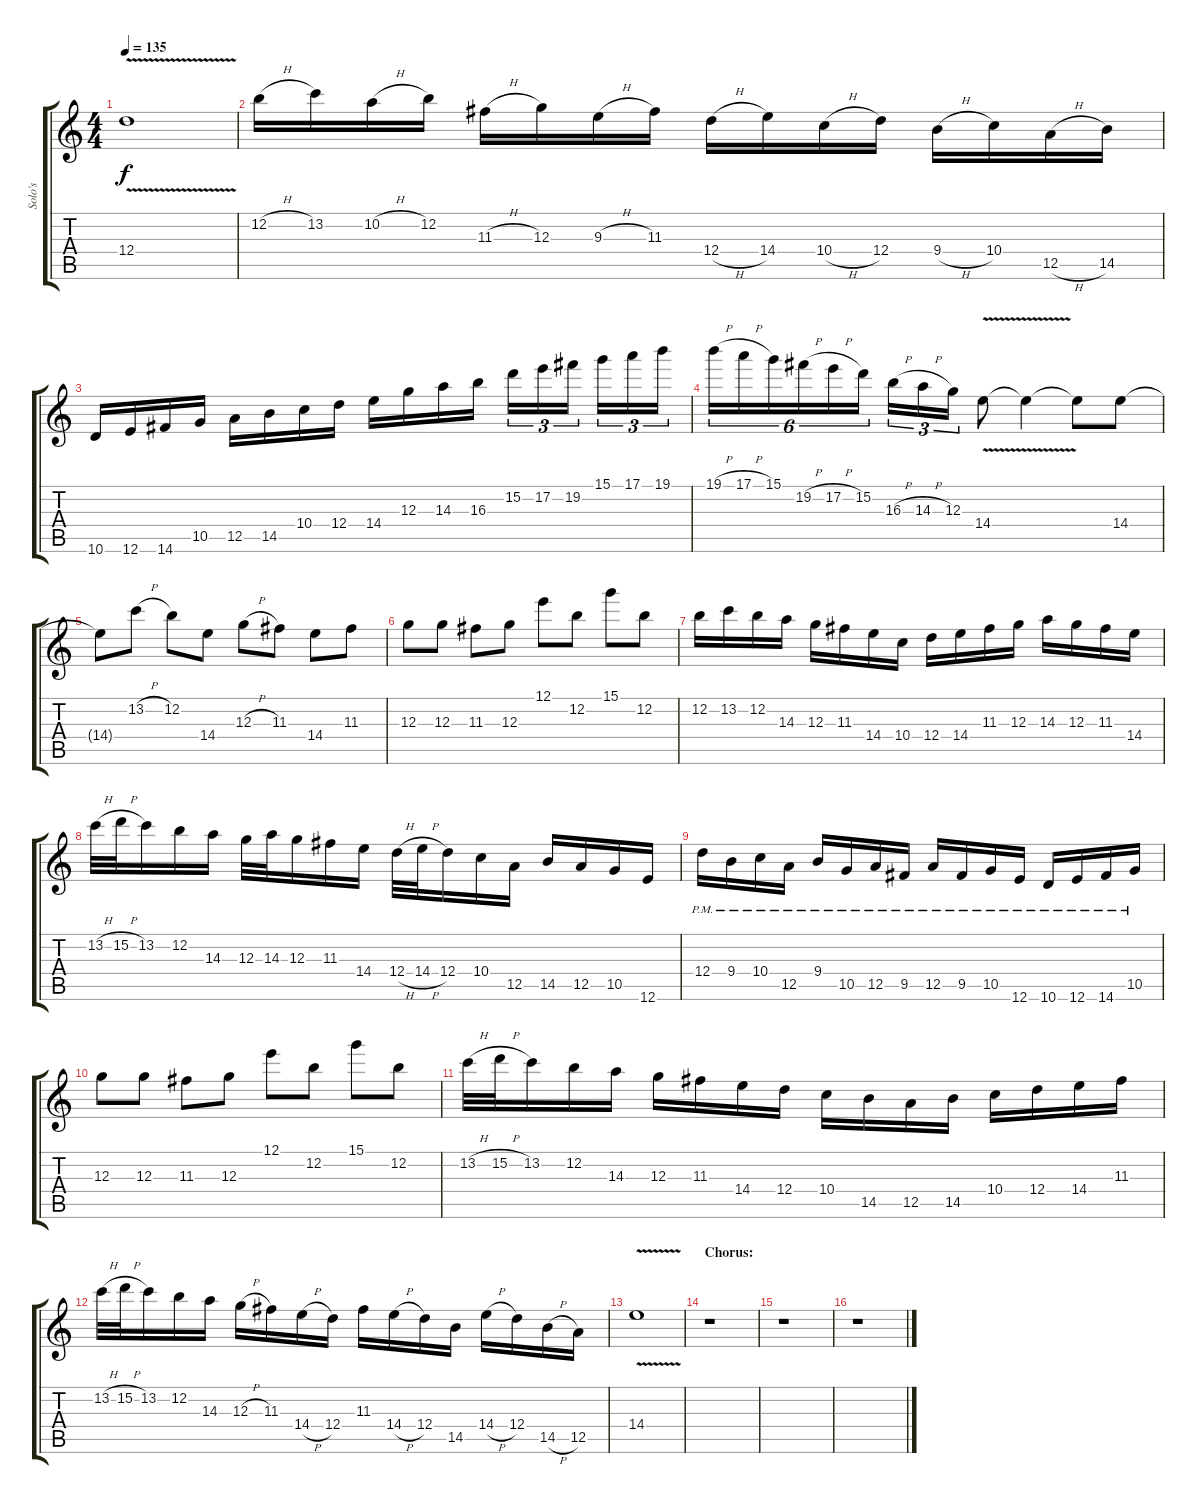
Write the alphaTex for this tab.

\track ("Solo's" "Solo's") {instrument distortionguitar}
\staff {score tabs}
\tuning (E4 B3 G3 D3 A2 E2) {hide}
\ts (4 4)
\tempo 135
\clef g2
\ks c
12.4{v}.1{dy f} |
12.2{h}.16 13.2.16 10.2{h}.16 12.2.16 11.3{h}.16 12.3.16 9.3{h}.16 11.3.16 12.4{h}.16 14.4.16 10.4{h}.16 12.4.16 9.4{h}.16 10.4.16 12.5{h}.16 14.5.16 |
10.6.16 12.6.16 14.6.16 10.5.16 12.5.16 14.5.16 10.4.16 12.4.16 14.4.16 12.3.16 14.3.16 16.3.16 15.2.16{tu (3 2)} 17.2.16{tu (3 2)} 19.2.16{tu (3 2)} 15.1.16{tu (3 2)} 17.1.16{tu (3 2)} 19.1.16{tu (3 2)} |
19.1{h}.16{tu (6 4)} 17.1{h}.16{tu (6 4)} 15.1.16{tu (6 4)} 19.2{h}.16{tu (6 4)} 17.2{h}.16{tu (6 4)} 15.2.16{tu (6 4)} 16.3{h}.16{tu (3 2)} 14.3{h}.16{tu (3 2)} 12.3.16{tu (3 2)} 14.4{v}.8 14.4{t}.4 14.4{t}.8 14.4.8 |
14.4{t}.8 13.2{h}.8 12.2.8 14.4.8 12.3{h}.8 11.3.8 14.4.8 11.3.8 |
12.3.8 12.3.8 11.3.8 12.3.8 12.1.8 12.2.8 15.1.8 12.2.8 |
12.2.16 13.2.16 12.2.16 14.3.16 12.3.16 11.3.16 14.4.16 10.4.16 12.4.16 14.4.16 11.3.16 12.3.16 14.3.16 12.3.16 11.3.16 14.4.16 |
13.2{h}.32 15.2{h}.32 13.2.16 12.2.16 14.3.16 12.3.32 14.3.32 12.3.16 11.3.16 14.4.16 12.4{h}.32 14.4{h}.32 12.4.16 10.4.16 12.5.16 14.5.16 12.5.16 10.5.16 12.6.16 |
12.4{pm}.16 9.4{pm}.16 10.4{pm}.16 12.5{pm}.16 9.4{pm}.16 10.5{pm}.16 12.5{pm}.16 9.5{pm}.16 12.5{pm}.16 9.5{pm}.16 10.5{pm}.16 12.6{pm}.16 10.6{pm}.16 12.6{pm}.16 14.6{pm}.16 10.5{pm}.16 |
12.3.8 12.3.8 11.3.8 12.3.8 12.1.8 12.2.8 15.1.8 12.2.8 |
13.2{h}.32 15.2{h}.32 13.2.16 12.2.16 14.3.16 12.3.16 11.3.16 14.4.16 12.4.16 10.4.16 14.5.16 12.5.16 14.5.16 10.4.16 12.4.16 14.4.16 11.3.16 |
13.2{h}.32 15.2{h}.32 13.2.16 12.2.16 14.3.16 12.3{h}.16 11.3.16 14.4{h}.16 12.4.16 11.3.16 14.4{h}.16 12.4.16 14.5.16 14.4{h}.16 12.4.16 14.5{h}.16 12.5.16 |
14.4{v}.1 |
\section ("" "Chorus:")
r.1 |
r.1 |
r.1
